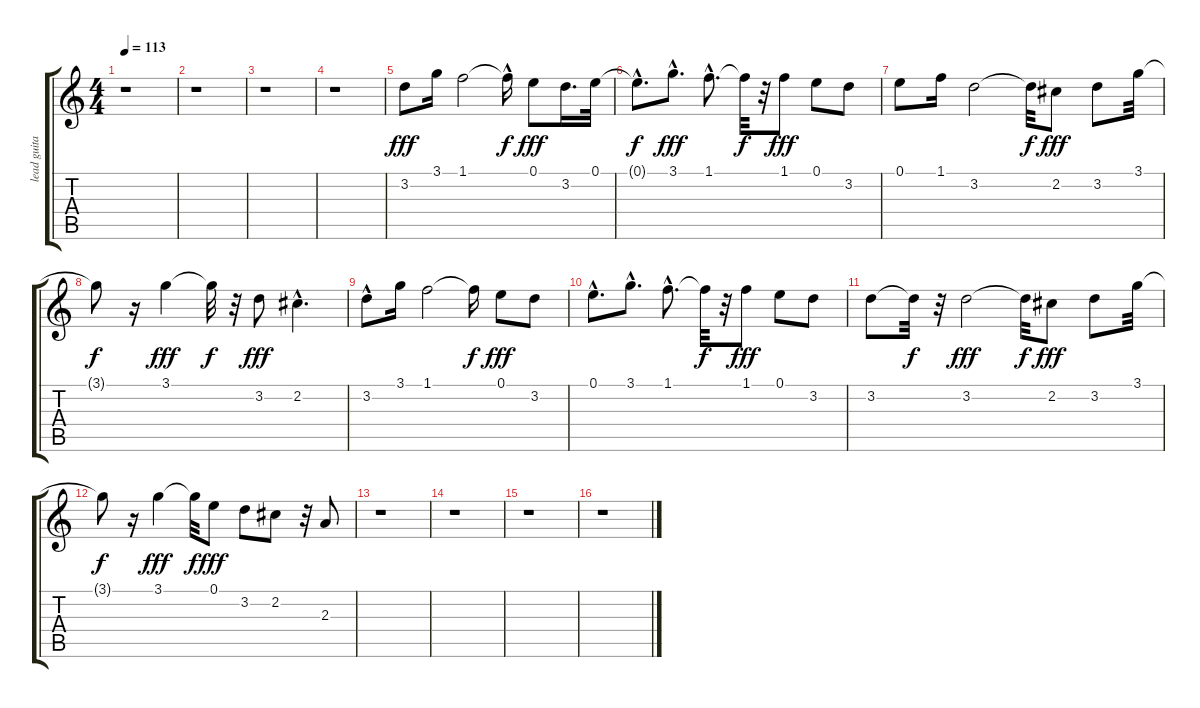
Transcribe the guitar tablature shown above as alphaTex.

\track ("lead guitar3" "lead guita") {instrument distortionguitar}
\staff {score tabs}
\tuning (E4 B3 G3 D3 A2 E2) {hide}
\ts (4 4)
\tempo 113
\clef g2
\ks c
r.1{dy fff instrument distortionguitar} |
r.1 |
r.1 |
r.1 |
3.2.8 3.1.16 1.1.2 1.1{hac t}.16{dy f} 0.1.8{dy fff} 3.2.16{d} 0.1.32 |
0.1{hac t}.8{d dy f} 3.1{hac}.8{d dy fff} 1.1{hac}.8{d} 1.1{t}.32{dy f} r.32 1.1.8{dy fff} 0.1.8 3.2.8 |
0.1.8 1.1.16 3.2.2 3.2{t}.32{dy f} 2.2.8{dy fff} 3.2.8 3.1.32 |
3.1{t}.8{dy f} r.16 3.1.4{dy fff} 3.1{t}.32{dy f} r.32 3.2.8{dy fff} 2.2{hac}.4{d} |
3.2{hac}.8 3.1.16 1.1.2 1.1{t}.16{dy f} 0.1.8{dy fff} 3.2.8 |
0.1{hac}.8{d} 3.1{hac}.8{d} 1.1{hac}.8{d} 1.1{t}.32{dy f} r.32 1.1.8{dy fff} 0.1.8 3.2.8 |
3.2.8 3.2{t}.32{dy f} r.32 3.2.2{dy fff} 3.2{t}.32{dy f} 2.2.8{dy fff} 3.2.8 3.1.32 |
3.1{t}.8{dy f} r.16 3.1.4{dy fff} 3.1{t}.32{dy f} 0.1.8{dy fff} 3.2.8 2.2.8 r.32 2.3.8 |
r.1 |
r.1 |
r.1 |
r.1
